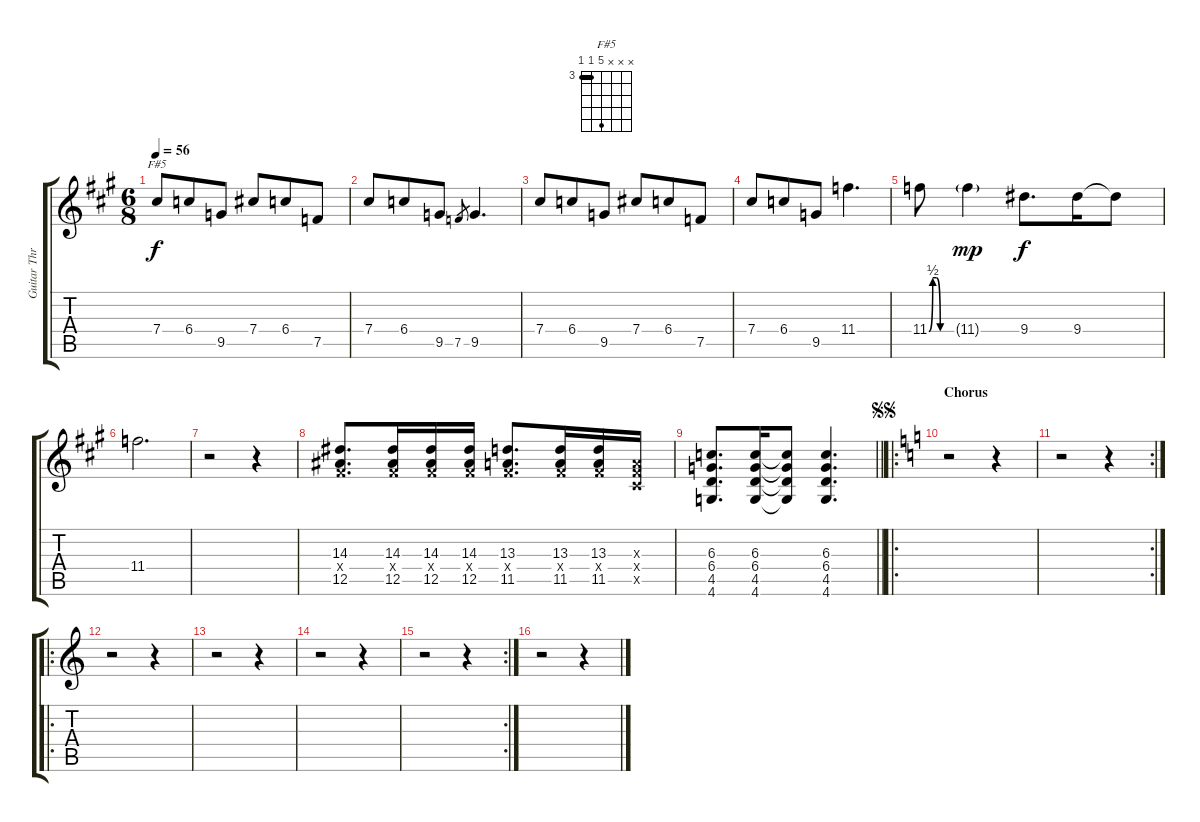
\track ("Guitar Three" "Guitar Thr") {instrument distortionguitar}
\staff {score tabs}
\tuning (Db4 Ab3 Db3 Gb3 Bb2 Eb2) {hide}
\chord ("F#5" x x x 7 3 3) {firstfret 3 barre 3}
\ts (6 8)
\tempo 56
\clef g2
\ks a
7.4.8{ch "F#5" dy f} 6.4.8 9.5.8 7.4.8 6.4.8 7.5.8 |
7.4.8 6.4.8 9.5.8 7.5.8{gr} 9.5.4{d} |
7.4.8 6.4.8 9.5.8 7.4.8 6.4.8 7.5.8 |
7.4.8 6.4.8 9.5.8 11.4.4{d} |
11.4{be (custom 0 0 10 2 20 2 30 0 60 0)}.8 11.4{g}.4{dy mp} 9.4.8{d dy f} 9.4.16 9.4{t}.8 |
11.4.2{d} |
r.2 r.4 |
(14.3 0.4{x} 12.5).8{d} (14.3 0.4{x} 12.5).16 (14.3 0.4{x} 12.5).16 (14.3 0.4{x} 12.5).16 (13.3 0.4{x} 11.5).8{d} (13.3 0.4{x} 11.5).16 (13.3 0.4{x} 11.5).16 (0.3{x} 0.4{x} 11.5{x}).16 |
\barLineRight lightlight
(6.3 6.4 4.5 4.6).8{d} (6.3 6.4 4.5 4.6).16 (6.3{t} 6.4{t} 4.5{t} 4.6{t}).8 (6.3 6.4 4.5 4.6).4{d} |
\ro
\section ("" "Chorus")
\jump segnosegno
\ks c
r.2 r.4 |
\rc 2
r.2 r.4 |
\ro
r.2 r.4 |
r.2 r.4 |
r.2 r.4 |
\rc 2
r.2 r.4 |
r.2 r.4
